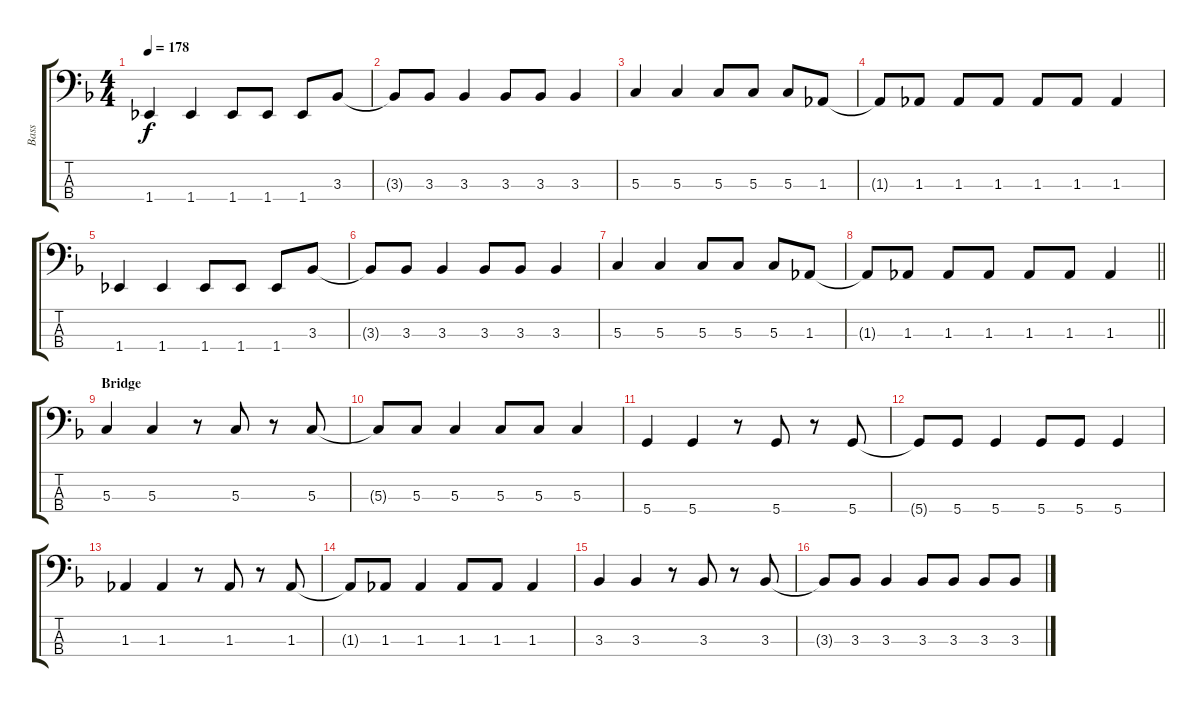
\track ("Bass" "Bass") {instrument electricbassfinger}
\staff {score tabs}
\tuning (F2 C2 G1 D1) {hide}
\ts (4 4)
\tempo 178
\clef f4
\ks f
1.4.4{dy f} 1.4.4 1.4.8 1.4.8 1.4.8 3.3.8 |
3.3{t}.8 3.3.8 3.3.4 3.3.8 3.3.8 3.3.4 |
5.3.4 5.3.4 5.3.8 5.3.8 5.3.8 1.3.8 |
1.3{t}.8 1.3.8 1.3.8 1.3.8 1.3.8 1.3.8 1.3.4 |
1.4.4 1.4.4 1.4.8 1.4.8 1.4.8 3.3.8 |
3.3{t}.8 3.3.8 3.3.4 3.3.8 3.3.8 3.3.4 |
5.3.4 5.3.4 5.3.8 5.3.8 5.3.8 1.3.8 |
\barLineRight lightlight
1.3{t}.8 1.3.8 1.3.8 1.3.8 1.3.8 1.3.8 1.3.4 |
\section ("" "Bridge")
5.3.4 5.3.4 r.8 5.3.8 r.8 5.3.8 |
5.3{t}.8 5.3.8 5.3.4 5.3.8 5.3.8 5.3.4 |
5.4.4 5.4.4 r.8 5.4.8 r.8 5.4.8 |
5.4{t}.8 5.4.8 5.4.4 5.4.8 5.4.8 5.4.4 |
1.3.4 1.3.4 r.8 1.3.8 r.8 1.3.8 |
1.3{t}.8 1.3.8 1.3.4 1.3.8 1.3.8 1.3.4 |
3.3.4 3.3.4 r.8 3.3.8 r.8 3.3.8 |
3.3{t}.8 3.3.8 3.3.4 3.3.8 3.3.8 3.3.8 3.3.8
